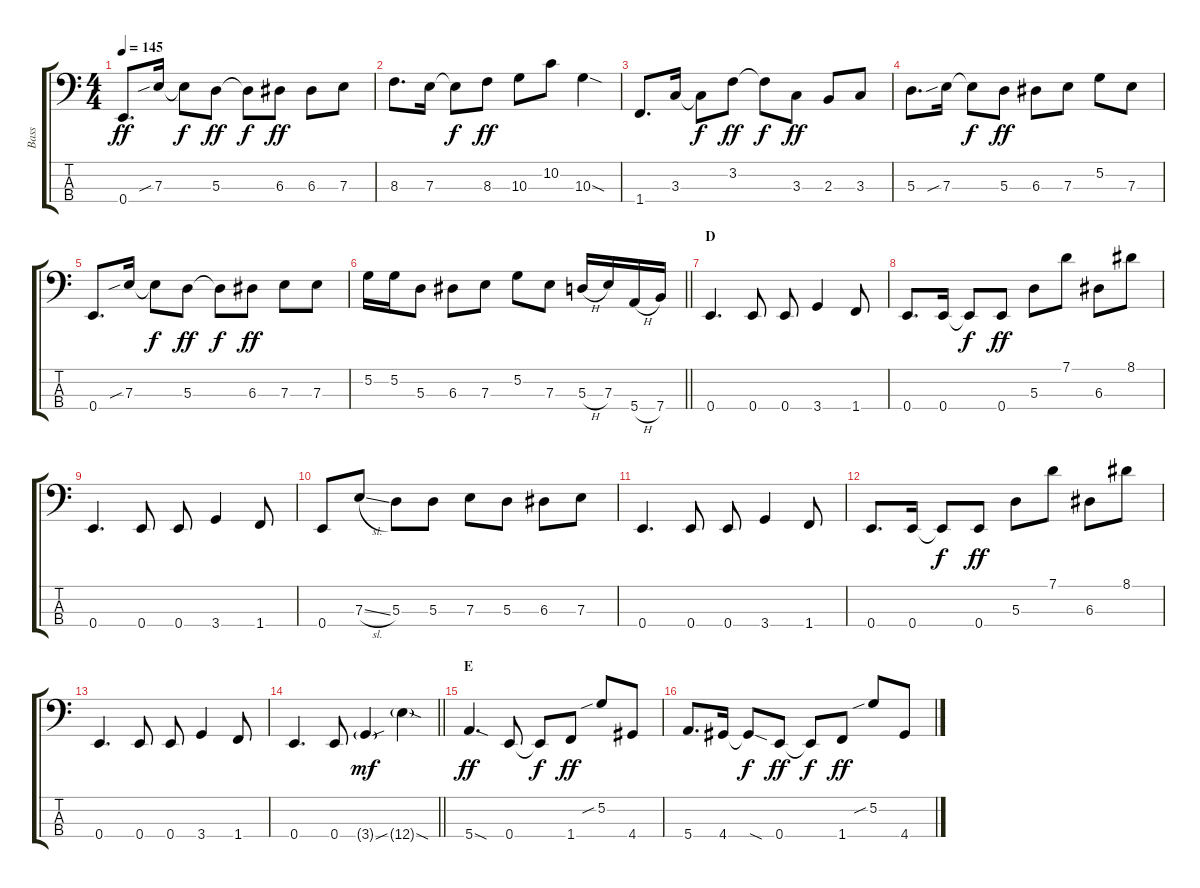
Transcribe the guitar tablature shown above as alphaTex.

\track ("Bass" "Bass") {instrument electricbasspick}
\staff {score tabs}
\tuning (G2 D2 A1 E1) {hide}
\ts (4 4)
\tempo 145
\clef f4
\ks c
0.4.8{d dy ff} 7.3{sib}.16 7.3{t}.8{dy f} 5.3.8{dy ff} 5.3{t}.8{dy f} 6.3.8{dy ff} 6.3.8 7.3.8 |
8.3.8{d} 7.3.16 7.3{t}.8{dy f} 8.3.8{dy ff} 10.3.8 10.2.8 10.3{sod}.4 |
1.4.8{d} 3.3.16 3.3{t}.8{dy f} 3.2.8{dy ff} 3.2{t}.8{dy f} 3.3.8{dy ff} 2.3.8 3.3.8 |
5.3.8{d} 7.3{sib}.16 7.3{t}.8{dy f} 5.3.8{dy ff} 6.3.8 7.3.8 5.2.8 7.3.8 |
0.4.8{d} 7.3{sib}.16 7.3{t}.8{dy f} 5.3.8{dy ff} 5.3{t}.8{dy f} 6.3.8{dy ff} 7.3.8 7.3.8 |
\barLineRight lightlight
5.2.16 5.2.16 5.3.8 6.3.8 7.3.8 5.2.8 7.3.8 5.3{h}.16 7.3.16 5.4{h}.16 7.4.16 |
\section ("" "D")
0.4.4{d} 0.4.8 0.4.8 3.4.4 1.4.8 |
0.4.8{d} 0.4.16 0.4{t}.8{dy f} 0.4.8{dy ff} 5.3.8 7.1.8 6.3.8 8.1.8 |
0.4.4{d} 0.4.8 0.4.8 3.4.4 1.4.8 |
0.4.8 7.3{sl}.8 5.3.8 5.3.8 7.3.8 5.3.8 6.3.8 7.3.8 |
0.4.4{d} 0.4.8 0.4.8 3.4.4 1.4.8 |
0.4.8{d} 0.4.16 0.4{t}.8{dy f} 0.4.8{dy ff} 5.3.8 7.1.8 6.3.8 8.1.8 |
0.4.4{d} 0.4.8 0.4.8 3.4.4 1.4.8 |
\barLineRight lightlight
0.4.4{d} 0.4.8 3.4{sou g}.4{dy mf} 12.4{sod g}.4 |
\section ("" "E")
5.4{sod}.4{d dy ff} 0.4.8 0.4{t}.8{dy f} 1.4.8{dy ff} 5.2{sib}.8 4.4.8 |
5.4.8{d} 4.4.16 4.4{sod t}.8{dy f} 0.4.8{dy ff} 0.4{t}.8{dy f} 1.4.8{dy ff} 5.2{sib}.8 4.4.8
